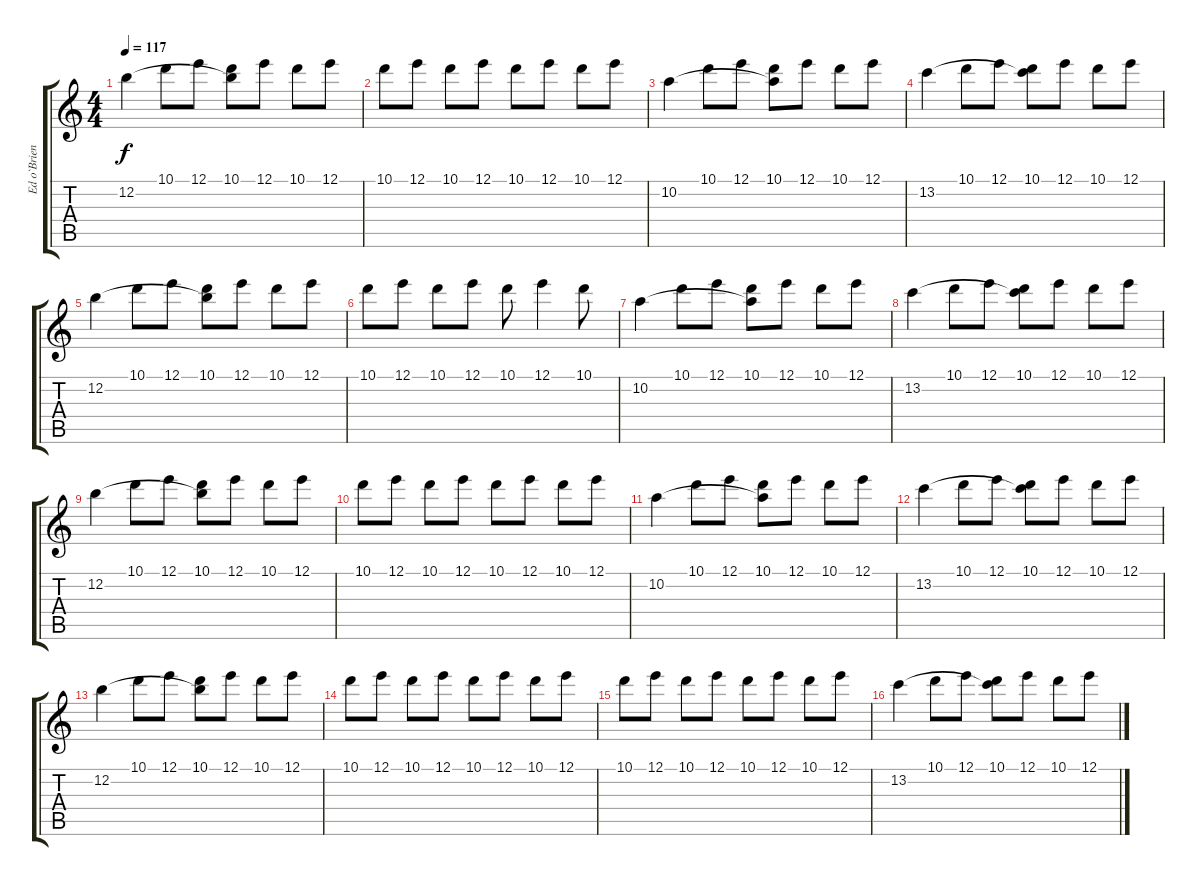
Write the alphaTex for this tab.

\track ("Ed o`Brien" "Ed o`Brien") {instrument distortionguitar}
\staff {score tabs}
\tuning (E4 B3 G3 D3 A2 E2) {hide}
\ts (4 4)
\tempo 117
\clef g2
\ks c
12.2.4{dy f} 10.1.8 12.1.8 (10.1 12.2{t}).8 12.1.8 10.1.8 12.1.8 |
10.1.8 12.1.8 10.1.8 12.1.8 10.1.8 12.1.8 10.1.8 12.1.8 |
10.2.4 10.1.8 12.1.8 (10.1 10.2{t}).8 12.1.8 10.1.8 12.1.8 |
13.2.4 10.1.8 12.1.8 (10.1 13.2{t}).8 12.1.8 10.1.8 12.1.8 |
12.2.4 10.1.8 12.1.8 (10.1 12.2{t}).8 12.1.8 10.1.8 12.1.8 |
10.1.8 12.1.8 10.1.8 12.1.8 10.1.8 12.1.4 10.1.8 |
10.2.4 10.1.8 12.1.8 (10.1 10.2{t}).8 12.1.8 10.1.8 12.1.8 |
13.2.4 10.1.8 12.1.8 (10.1 13.2{t}).8 12.1.8 10.1.8 12.1.8 |
12.2.4 10.1.8 12.1.8 (10.1 12.2{t}).8 12.1.8 10.1.8 12.1.8 |
10.1.8 12.1.8 10.1.8 12.1.8 10.1.8 12.1.8 10.1.8 12.1.8 |
10.2.4 10.1.8 12.1.8 (10.1 10.2{t}).8 12.1.8 10.1.8 12.1.8 |
13.2.4 10.1.8 12.1.8 (10.1 13.2{t}).8 12.1.8 10.1.8 12.1.8 |
12.2.4 10.1.8 12.1.8 (10.1 12.2{t}).8 12.1.8 10.1.8 12.1.8 |
10.1.8 12.1.8 10.1.8 12.1.8 10.1.8 12.1.8 10.1.8 12.1.8 |
10.1.8 12.1.8 10.1.8 12.1.8 10.1.8 12.1.8 10.1.8 12.1.8 |
13.2.4 10.1.8 12.1.8 (10.1 13.2{t}).8 12.1.8 10.1.8 12.1.8
